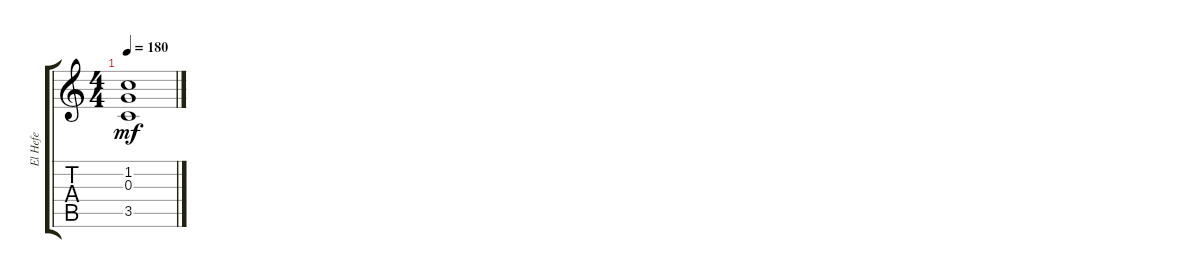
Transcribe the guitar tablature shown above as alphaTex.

\track ("El Hefe" "El Hefe") {instrument distortionguitar}
\staff {score tabs}
\tuning (E4 B3 G3 D3 A2 E2) {hide}
\ts (4 4)
\tempo 180
\clef g2
\ks c
(1.2{t} 0.3{t} 3.5{t}).1{dy mf}
